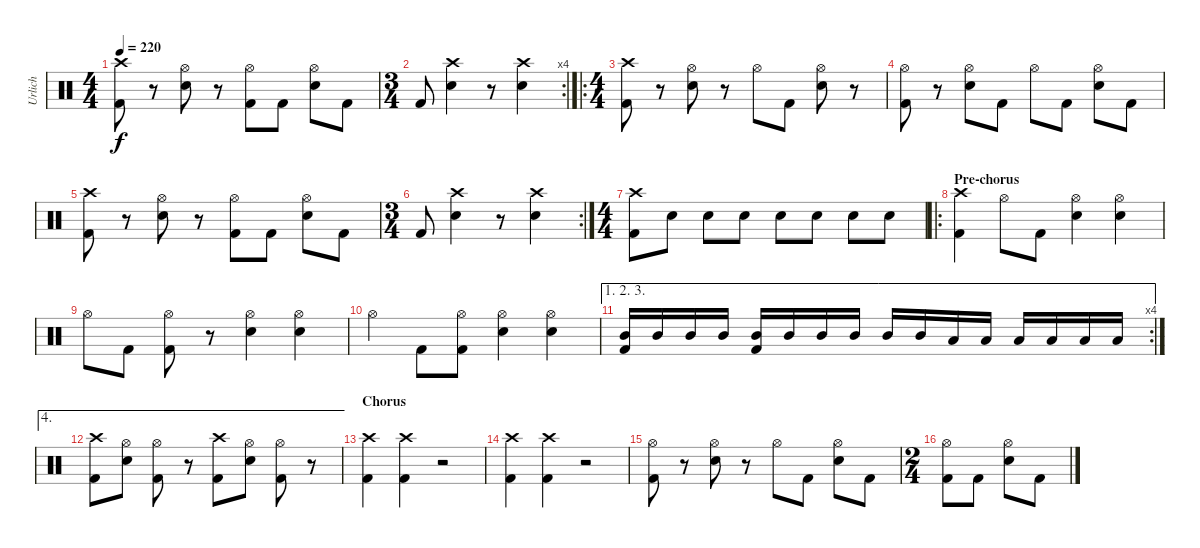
\track ("Urlich" "Urlich") {instrument percussion}
\staff {score}
\articulation defaults
\ts (4 4)
\tempo 220
\clef neutral
\ks c
("Crash high (hit)" "Kick (hit) 2").8{dy f} r.8 ("Hi-Hat (open)" "Snare (hit) 2").8 r.8 ("Hi-Hat (open)" "Kick (hit) 2").8 "Kick (hit) 2".8 ("Hi-Hat (open)" "Snare (hit) 2").8 "Kick (hit) 2".8 |
\rc 4
\ts (3 4)
"Kick (hit) 2".8 ("Crash high (hit)" "Snare (hit) 2").4 r.8 ("Crash high (hit)" "Snare (hit) 2").4 |
\ro
\ts (4 4)
("Crash high (hit)" "Kick (hit) 2").8 r.8 ("Hi-Hat (open)" "Snare (hit) 2").8 r.8 "Hi-Hat (open)".8 "Kick (hit) 2".8 ("Hi-Hat (open)" "Snare (hit) 2").8 r.8 |
("Hi-Hat (open)" "Kick (hit) 2").8 r.8 ("Hi-Hat (open)" "Snare (hit) 2").8 "Kick (hit) 2".8 "Hi-Hat (open)".8 "Kick (hit) 2".8 ("Hi-Hat (open)" "Snare (hit) 2").8 "Kick (hit) 2".8 |
("Crash high (hit)" "Kick (hit) 2").8 r.8 ("Hi-Hat (open)" "Snare (hit) 2").8 r.8 ("Hi-Hat (open)" "Kick (hit) 2").8 "Kick (hit) 2".8 ("Hi-Hat (open)" "Snare (hit) 2").8 "Kick (hit) 2".8 |
\rc 2
\ts (3 4)
"Kick (hit) 2".8 ("Crash high (hit)" "Snare (hit) 2").4 r.8 ("Crash high (hit)" "Snare (hit) 2").4 |
\ts (4 4)
("Crash high (hit)" "Kick (hit) 2").8 "Snare (hit) 2".8 "Snare (hit) 2".8 "Snare (hit) 2".8 "Snare (hit) 2".8 "Snare (hit) 2".8 "Snare (hit) 2".8 "Snare (hit) 2".8 |
\ro
\section ("" "Pre-chorus")
("Crash high (hit)" "Kick (hit) 2").4 "Hi-Hat (open)".8 "Kick (hit) 2".8 ("Hi-Hat (open)" "Snare (hit) 2").4 ("Hi-Hat (open)" "Snare (hit) 2").4 |
"Hi-Hat (open)".8 "Kick (hit) 2".8 ("Hi-Hat (open)" "Kick (hit) 2").8 r.8 ("Hi-Hat (open)" "Snare (hit) 2").4 ("Hi-Hat (open)" "Snare (hit) 2").4 |
"Hi-Hat (open)".4 "Kick (hit) 2".8 ("Hi-Hat (open)" "Kick (hit) 2").8 ("Hi-Hat (open)" "Snare (hit) 2").4 ("Hi-Hat (open)" "Snare (hit) 2").4 |
\ae (1 2 3)
\rc 4
("Mid Tom (hit)" "Kick (hit) 2").16 "Mid Tom (hit)".16 "Mid Tom (hit)".16 "Mid Tom (hit)".16 ("Mid Tom (hit)" "Kick (hit) 2").16 "Mid Tom (hit)".16 "Mid Tom (hit)".16 "Mid Tom (hit)".16 "Mid Tom (hit)".16 "Mid Tom (hit)".16 "Low Tom (hit)".16 "Low Tom (hit)".16 "Low Tom (hit)".16 "Low Tom (hit)".16 "Low Tom (hit)".16 "Low Tom (hit)".16 |
\ae 4
("Crash high (hit)" "Kick (hit) 2").8 ("Hi-Hat (open)" "Snare (hit) 2").8 ("Hi-Hat (open)" "Kick (hit) 2").8 r.8 ("Crash high (hit)" "Kick (hit) 2").8 ("Hi-Hat (open)" "Snare (hit) 2").8 ("Hi-Hat (open)" "Kick (hit) 2").8 r.8 |
\section ("" "Chorus")
("Crash high (hit)" "Kick (hit) 2").4 ("Crash high (hit)" "Kick (hit) 2").4 r.2 |
("Crash high (hit)" "Kick (hit) 2").4 ("Crash high (hit)" "Kick (hit) 2").4 r.2 |
("Hi-Hat (open)" "Kick (hit) 2").8 r.8 ("Hi-Hat (open)" "Snare (hit) 2").8 r.8 "Hi-Hat (open)".8 "Kick (hit) 2".8 ("Hi-Hat (open)" "Snare (hit) 2").8 "Kick (hit) 2".8 |
\ts (2 4)
("Hi-Hat (open)" "Kick (hit) 2").8 "Kick (hit) 2".8 ("Hi-Hat (open)" "Snare (hit) 2").8 "Kick (hit) 2".8
